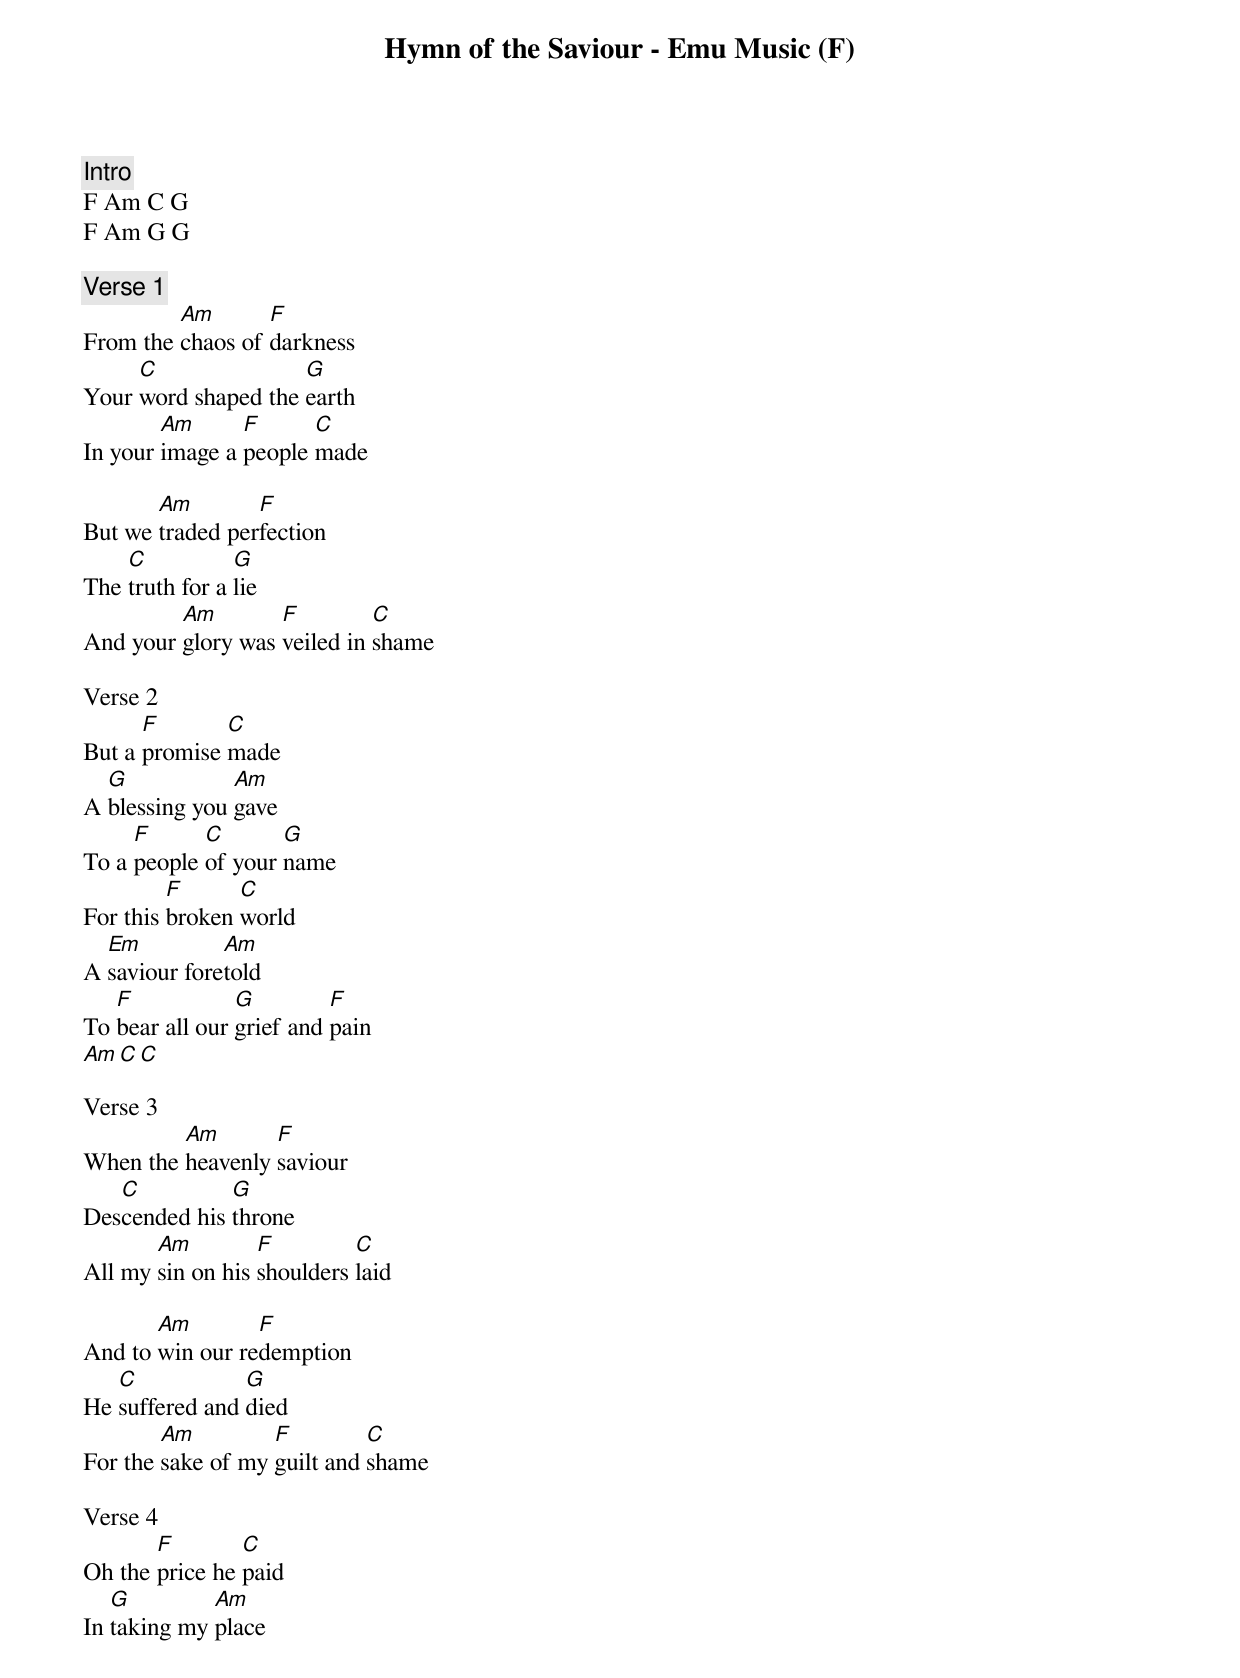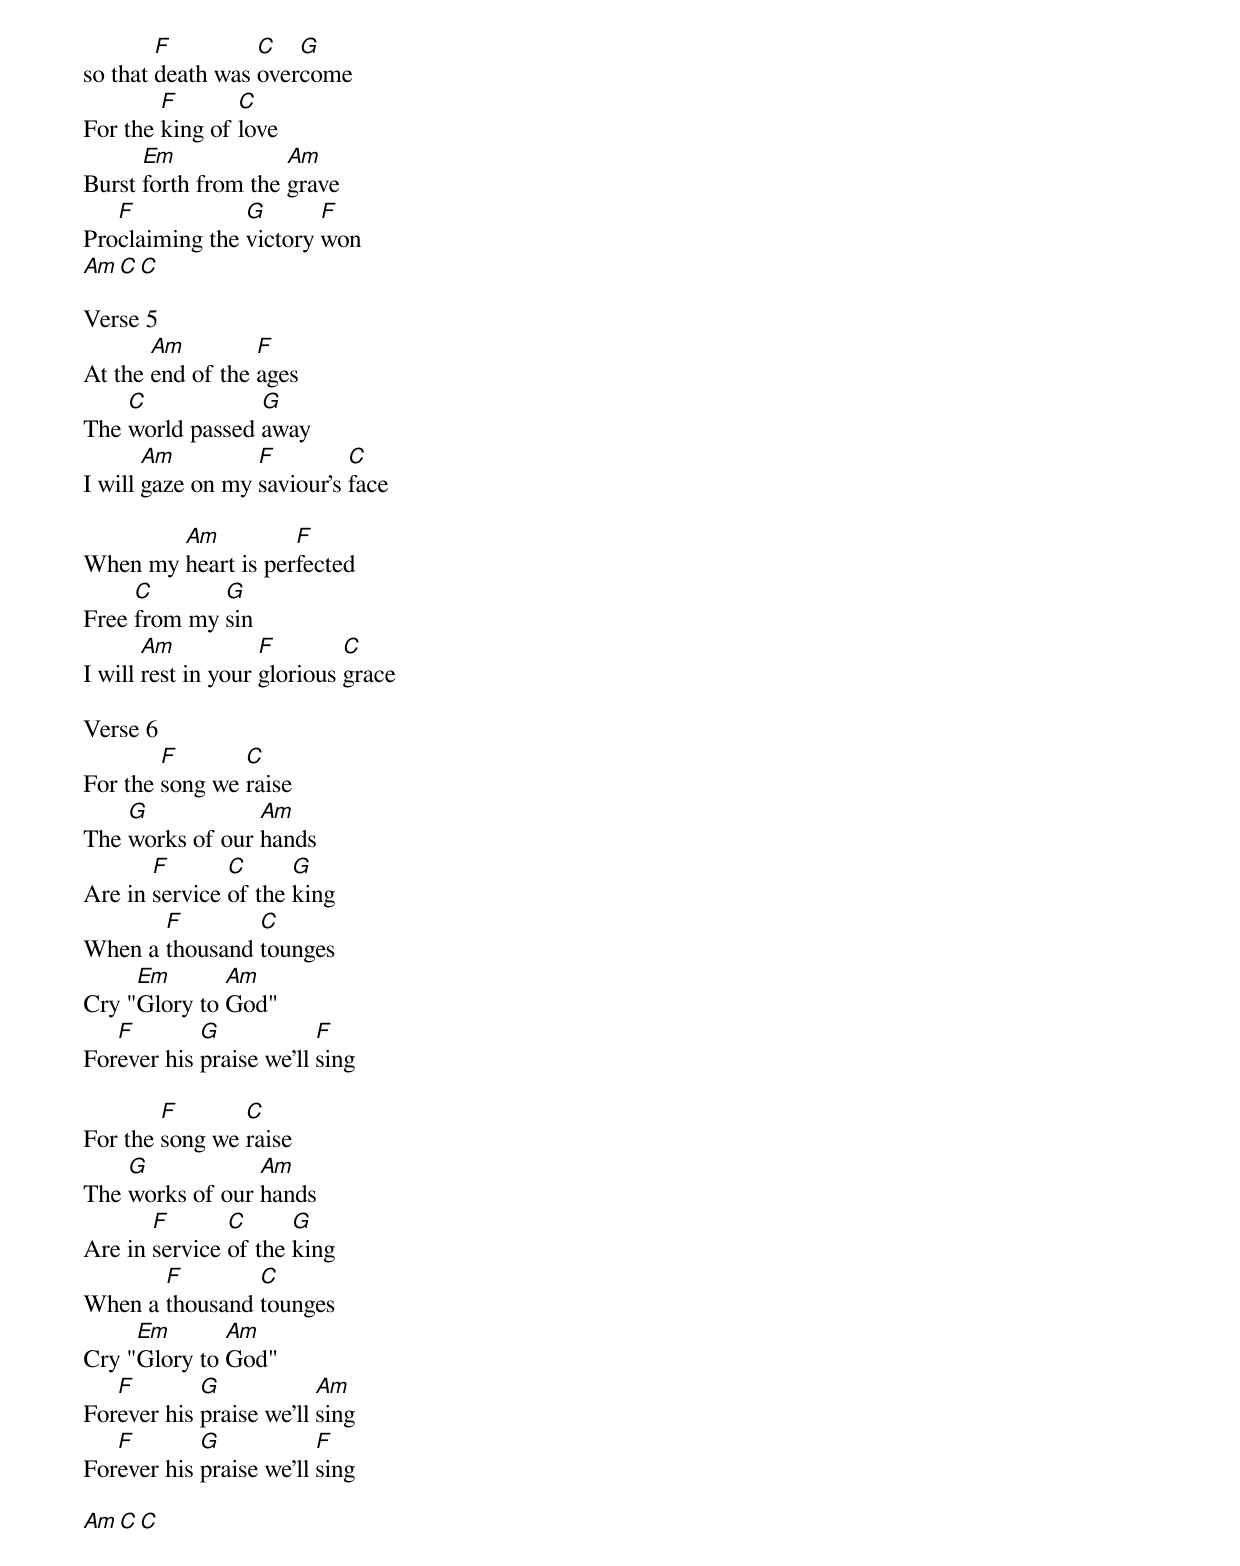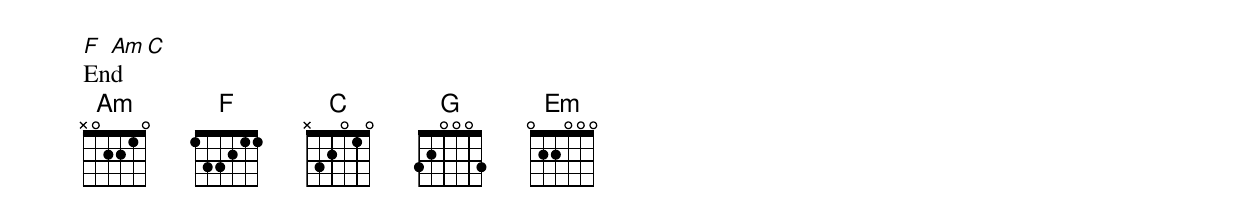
Hymn of the Saviour - Emu Music (F)

Intro
F Am C G
F Am G G

Verse 1
         Am       F
From the chaos of darkness
     C               G
Your word shaped the earth
        Am      F      C
In your image a people made

       Am        F
But we traded perfection
    C           G
The truth for a lie
         Am        F         C
And your glory was veiled in shame

Verse 2
      F       C
But a promise made
  G            Am
A blessing you gave
     F      C       G
To a people of your name
         F      C
For this broken world
  Em          Am
A saviour foretold
   F            G         F
To bear all our grief and pain
   Am C C

Verse 3
         Am       F
When the heavenly saviour
   C          G
Descended his throne
       Am         F         C
All my sin on his shoulders laid

       Am        F
And to win our redemption
   C            G
He suffered and died
        Am         F         C
For the sake of my guilt and shame

Verse 4
       F        C
Oh the price he paid
   G         Am
In taking my place
        F         C   G
so that death was overcome
        F       C
For the king of love
      Em             Am
Burst forth from the grave
   F            G       F
Proclaiming the victory won
   Am C C

Verse 5
       Am         F
At the end of the ages
    C            G
The world passed away
       Am         F         C
I will gaze on my saviour's face

        Am          F
When my heart is perfected
     C       G
Free from my sin
       Am           F        C
I will rest in your glorious grace

Verse 6
        F       C
For the song we raise
    G            Am
The works of our hands
       F       C      G
Are in service of the king
       F        C
When a thousand tounges
     Em       Am
Cry "Glory to God"
   F        G            F
Forever his praise we'll sing

        F       C
For the song we raise
    G            Am
The works of our hands
       F       C      G
Are in service of the king
       F        C
When a thousand tounges
     Em       Am
Cry "Glory to God"
   F        G            Am
Forever his praise we'll sing
   F        G            F
Forever his praise we'll sing

Am C C
F Am C
End
